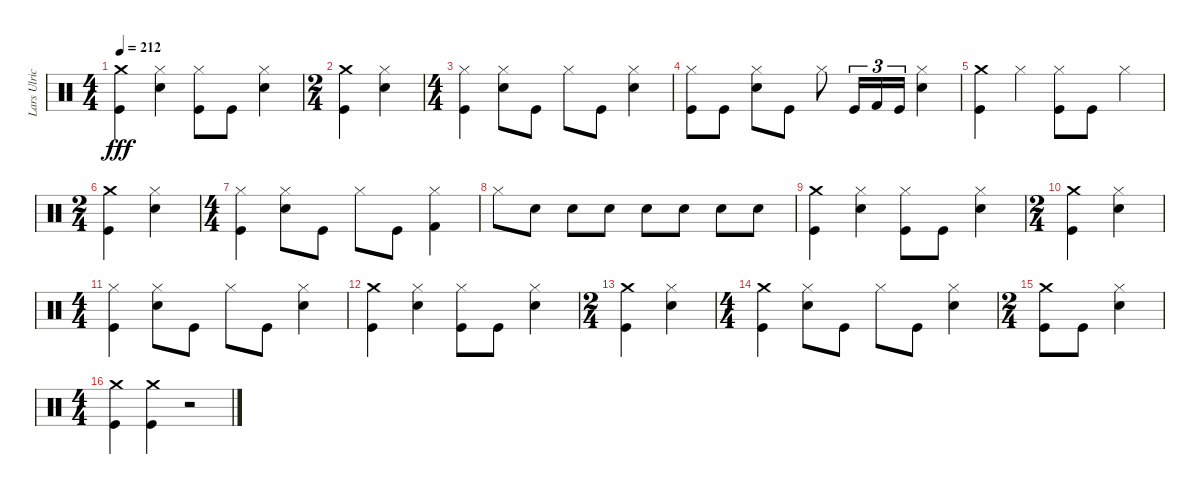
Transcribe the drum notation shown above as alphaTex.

\track ("Lars Ulrich" "Lars Ulric") {instrument percussion}
\staff {score}
\articulation defaults
\ts (4 4)
\tempo 212
\clef neutral
\ks c
("Kick (hit)" "Crash medium (hit)").4{dy fff} ("Snare (hit) 2" "Hi-Hat (closed)").4 ("Kick (hit)" "Hi-Hat (closed)").8 "Kick (hit)".8 ("Snare (hit) 2" "Hi-Hat (closed)").4 |
\ts (2 4)
("Kick (hit)" "Crash medium (hit)").4 ("Snare (hit) 2" "Hi-Hat (closed)").4 |
\ts (4 4)
("Kick (hit)" "Hi-Hat (closed)").4 ("Snare (hit) 2" "Hi-Hat (closed)").8 "Kick (hit)".8 "Hi-Hat (closed)".8 "Kick (hit)".8 ("Snare (hit) 2" "Hi-Hat (closed)").4 |
("Hi-Hat (closed)" "Kick (hit)").8 "Kick (hit)".8 ("Snare (hit) 2" "Hi-Hat (closed)").8 "Kick (hit)".8 "Hi-Hat (closed)".8 "Kick (hit)".16{tu (3 2)} "Kick (hit) 2".16{tu (3 2)} "Kick (hit)".16{tu (3 2)} ("Snare (hit) 2" "Hi-Hat (closed)").4 |
("Kick (hit)" "Crash medium (hit)").4 "Hi-Hat (closed)".4 ("Kick (hit)" "Hi-Hat (closed)").8 "Kick (hit)".8 "Hi-Hat (closed)".4 |
\ts (2 4)
("Kick (hit)" "Crash medium (hit)").4 ("Snare (hit) 2" "Hi-Hat (closed)").4 |
\ts (4 4)
("Hi-Hat (closed)" "Kick (hit)").4 ("Snare (hit) 2" "Hi-Hat (closed)").8 "Kick (hit)".8 "Hi-Hat (closed)".8 "Kick (hit)".8 ("Kick (hit) 2" "Hi-Hat (closed)").4 |
"Hi-Hat (closed)".8 "Snare (hit) 2".8 "Snare (hit) 2".8 "Snare (hit) 2".8 "Snare (hit) 2".8 "Snare (hit) 2".8 "Snare (hit) 2".8 "Snare (hit) 2".8 |
("Crash medium (hit)" "Kick (hit)").4 ("Snare (hit) 2" "Hi-Hat (closed)").4 ("Hi-Hat (closed)" "Kick (hit)").8 "Kick (hit)".8 ("Snare (hit) 2" "Hi-Hat (closed)").4 |
\ts (2 4)
("Crash medium (hit)" "Kick (hit)").4 ("Snare (hit) 2" "Hi-Hat (closed)").4 |
\ts (4 4)
("Kick (hit)" "Hi-Hat (closed)").4 ("Snare (hit) 2" "Hi-Hat (closed)").8 "Kick (hit)".8 "Hi-Hat (closed)".8 "Kick (hit)".8 ("Snare (hit) 2" "Hi-Hat (closed)").4 |
("Kick (hit)" "Crash medium (hit)").4 ("Snare (hit) 2" "Hi-Hat (closed)").4 ("Kick (hit)" "Hi-Hat (closed)").8 "Kick (hit)".8 ("Snare (hit) 2" "Hi-Hat (closed)").4 |
\ts (2 4)
("Kick (hit)" "Crash medium (hit)").4 ("Snare (hit) 2" "Hi-Hat (closed)").4 |
\ts (4 4)
("Kick (hit)" "Crash medium (hit)").4 ("Hi-Hat (closed)" "Snare (hit) 2").8 "Kick (hit)".8 "Hi-Hat (closed)".8 "Kick (hit)".8 ("Snare (hit) 2" "Hi-Hat (closed)").4 |
\ts (2 4)
("Kick (hit)" "Crash medium (hit)").8 "Kick (hit)".8 ("Snare (hit) 2" "Hi-Hat (closed)").4 |
\ts (4 4)
("Kick (hit)" "Crash medium (hit)").4 ("Crash medium (hit)" "Kick (hit)").4 r.2
